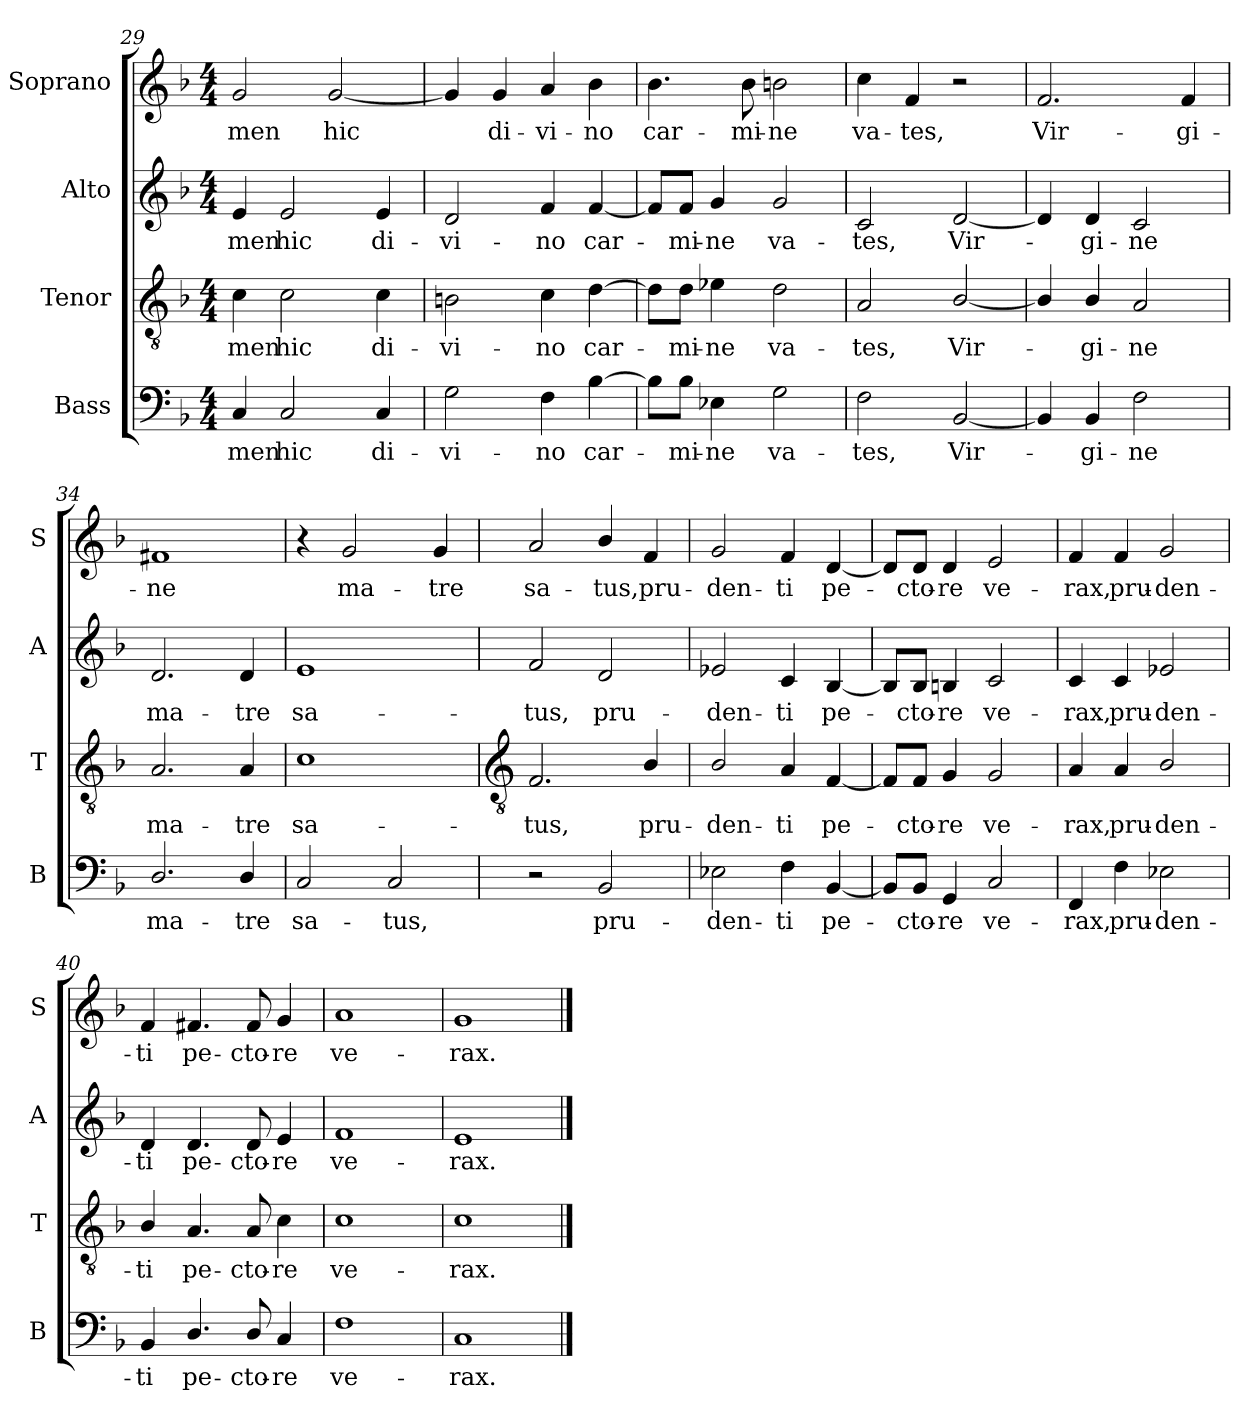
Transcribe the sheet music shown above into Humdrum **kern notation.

**kern	**text	**kern	**text	**kern	**text	**kern	**text
*part4	*part4	*part3	*part3	*part2	*part2	*part1	*part1
*staff4	*staff4	*staff3	*staff3	*staff2	*staff2	*staff1	*staff1
*I"Bass	*	*I"Tenor	*	*I"Alto	*	*I"Soprano	*
*I'B	*	*I'T	*	*I'A	*	*I'S	*
*clefF4	*	*clefGv2	*	*clefG2	*	*clefG2	*
*k[b-]	*	*k[b-]	*	*k[b-]	*	*k[b-]	*
*F:	*	*F:	*	*F:	*	*F:	*
*M4/4	*	*M4/4	*	*M4/4	*	*M4/4	*
=29	=29	=29	=29	=29	=29	=29	=29
!	!LO:LY:b	!	!LO:LY:b	!	!LO:LY:b	!	!LO:LY:b
4C	-men	4c	-men	4e	-men	2g	-men
!	!LO:LY:b	!	!LO:LY:b	!	!LO:LY:b	!	!
2C	hic	2c	hic	2e	hic	.	.
!	!	!	!	!	!	!	!LO:LY:b
.	.	.	.	.	.	[2g	hic
!	!LO:LY:b	!	!LO:LY:b	!	!LO:LY:b	!	!
4C	di-	4c	di-	4e	di-	.	.
=30	=30	=30	=30	=30	=30	=30	=30
!	!LO:LY:b	!	!LO:LY:b	!	!LO:LY:b	!	!
2G	-vi-	2Bn	-vi-	2d	-vi-	4g]	.
!	!	!	!	!	!	!	!LO:LY:b
.	.	.	.	.	.	4g	di-
!	!LO:LY:b	!	!LO:LY:b	!	!LO:LY:b	!	!LO:LY:b
4F	-no	4c	-no	4f	-no	4a	-vi-
!	!LO:LY:b	!	!LO:LY:b	!	!LO:LY:b	!	!LO:LY:b
[4B-	car-	[4d	car-	[4f	car-	4b-	-no
=31	=31	=31	=31	=31	=31	=31	=31
!	!	!	!	!	!	!	!LO:LY:b
8B-\L]	.	8d\L]	.	8f/L]	.	4.b-	car-
!	!LO:LY:b	!	!LO:LY:b	!	!LO:LY:b	!	!
8B-\J	mi-	8d\J	mi-	8f/J	mi-	.	.
!	!LO:LY:b	!	!LO:LY:b	!	!LO:LY:b	!	!
4E-X	-ne	4e-X	-ne	4g	-ne	.	.
!	!	!	!	!	!	!	!LO:LY:b
.	.	.	.	.	.	8b-	-mi-
!	!LO:LY:b	!	!LO:LY:b	!	!LO:LY:b	!	!LO:LY:b
2G	va-	2d	va-	2g	va-	2bn	-ne
=32	=32	=32	=32	=32	=32	=32	=32
!	!LO:LY:b	!	!LO:LY:b	!	!LO:LY:b	!	!LO:LY:b
2F	-tes,	2A	-tes,	2c	-tes,	4cc	va-
!	!	!	!	!	!	!	!LO:LY:b
.	.	.	.	.	.	4f	-tes,
!	!LO:LY:b	!	!LO:LY:b	!	!LO:LY:b	!	!
[2BB-	Vir-	[2B-/	Vir-	[2d	Vir-	2r	.
=33	=33	=33	=33	=33	=33	=33	=33
!	!	!	!	!	!	!	!LO:LY:b
4BB-]	.	4B-/]	.	4d]	.	2.f	Vir-
!	!LO:LY:b	!	!LO:LY:b	!	!LO:LY:b	!	!
4BB-	gi-	4B-/	gi-	4d	gi-	.	.
!	!LO:LY:b	!	!LO:LY:b	!	!LO:LY:b	!	!
2F	-ne	2A	-ne	2c	-ne	.	.
!	!	!	!	!	!	!	!LO:LY:b
.	.	.	.	.	.	4f	-gi-
=34	=34	=34	=34	=34	=34	=34	=34
!	!LO:LY:b	!	!LO:LY:b	!	!LO:LY:b	!	!LO:LY:b
2.D/	ma-	2.A	ma-	2.d	ma-	1f#X	-ne
!	!LO:LY:b	!	!LO:LY:b	!	!LO:LY:b	!	!
4D/	-tre	4A	-tre	4d	-tre	.	.
=35	=35	=35	=35	=35	=35	=35	=35
!	!LO:LY:b	!	!LO:LY:b	!	!LO:LY:b	!	!
2C	sa-	1c	sa-	1e	sa-	4r	.
!	!	!	!	!	!	!	!LO:LY:b
.	.	.	.	.	.	2g	ma-
!	!LO:LY:b	!	!	!	!	!	!
2C	-tus,	.	.	.	.	.	.
!	!	!	!	!	!	!	!LO:LY:b
.	.	.	.	.	.	4g	-tre
!!LO:LB:g=z
=36	=36	=36	=36	=36	=36	=36	=36
*	*	*clefGv2	*	*	*	*	*
!	!	!	!LO:LY:b	!	!LO:LY:b	!	!LO:LY:b
2r	.	2.F	-tus,	2f	-tus,	2a	sa-
!	!LO:LY:b	!	!	!	!LO:LY:b	!	!LO:LY:b
2BB-	pru-	.	.	2d	pru-	4b-/	-tus,
!	!	!	!LO:LY:b	!	!	!	!LO:LY:b
.	.	4B-/	pru-	.	.	4f	pru-
=37	=37	=37	=37	=37	=37	=37	=37
!	!LO:LY:b	!	!LO:LY:b	!	!LO:LY:b	!	!LO:LY:b
2E-X	-den-	2B-/	-den-	2e-X	-den-	2g	-den-
!	!LO:LY:b	!	!LO:LY:b	!	!LO:LY:b	!	!LO:LY:b
4F	-ti	4A	-ti	4c	-ti	4f	-ti
!	!LO:LY:b	!	!LO:LY:b	!	!LO:LY:b	!	!LO:LY:b
[4BB-	pe-	[4F	pe-	[4B-	pe-	[4d	pe-
=38	=38	=38	=38	=38	=38	=38	=38
8BB-/L]	.	8F/L]	.	8B-/L]	.	8d/L]	.
!	!LO:LY:b	!	!LO:LY:b	!	!LO:LY:b	!	!LO:LY:b
8BB-/J	cto-	8F/J	cto-	8B-/J	cto-	8d/J	cto-
!	!LO:LY:b	!	!LO:LY:b	!	!LO:LY:b	!	!LO:LY:b
4GG	-re	4G	-re	4Bn	-re	4d	-re
!	!LO:LY:b	!	!LO:LY:b	!	!LO:LY:b	!	!LO:LY:b
2C	ve-	2G	ve-	2c	ve-	2e	ve-
=39	=39	=39	=39	=39	=39	=39	=39
!	!LO:LY:b	!	!LO:LY:b	!	!LO:LY:b	!	!LO:LY:b
4FF	-rax,	4A	-rax,	4c	-rax,	4f	-rax,
!	!LO:LY:b	!	!LO:LY:b	!	!LO:LY:b	!	!LO:LY:b
4F	pru-	4A	pru-	4c	pru-	4f	pru-
!	!LO:LY:b	!	!LO:LY:b	!	!LO:LY:b	!	!LO:LY:b
2E-X	-den-	2B-/	-den-	2e-X	-den-	2g	-den-
=40	=40	=40	=40	=40	=40	=40	=40
!	!LO:LY:b	!	!LO:LY:b	!	!LO:LY:b	!	!LO:LY:b
4BB-	-ti	4B-/	-ti	4d	-ti	4f	-ti
!	!LO:LY:b	!	!LO:LY:b	!	!LO:LY:b	!	!LO:LY:b
4.D/	pe-	4.A	pe-	4.d	pe-	4.f#X	pe-
!	!LO:LY:b	!	!LO:LY:b	!	!LO:LY:b	!	!LO:LY:b
8D/	-cto-	8A	-cto-	8d	-cto-	8f#	-cto-
!	!LO:LY:b	!	!LO:LY:b	!	!LO:LY:b	!	!LO:LY:b
4C	-re	4c	-re	4e	-re	4g	-re
=41	=41	=41	=41	=41	=41	=41	=41
!	!LO:LY:b	!	!LO:LY:b	!	!LO:LY:b	!	!LO:LY:b
1F	ve-	1c	ve-	1f	ve-	1a	ve-
=42	=42	=42	=42	=42	=42	=42	=42
!	!LO:LY:b	!	!LO:LY:b	!	!LO:LY:b	!	!LO:LY:b
1C	-rax.	1c	-rax.	1e	-rax.	1g	-rax.
==	==	==	==	==	==	==	==
*-	*-	*-	*-	*-	*-	*-	*-
